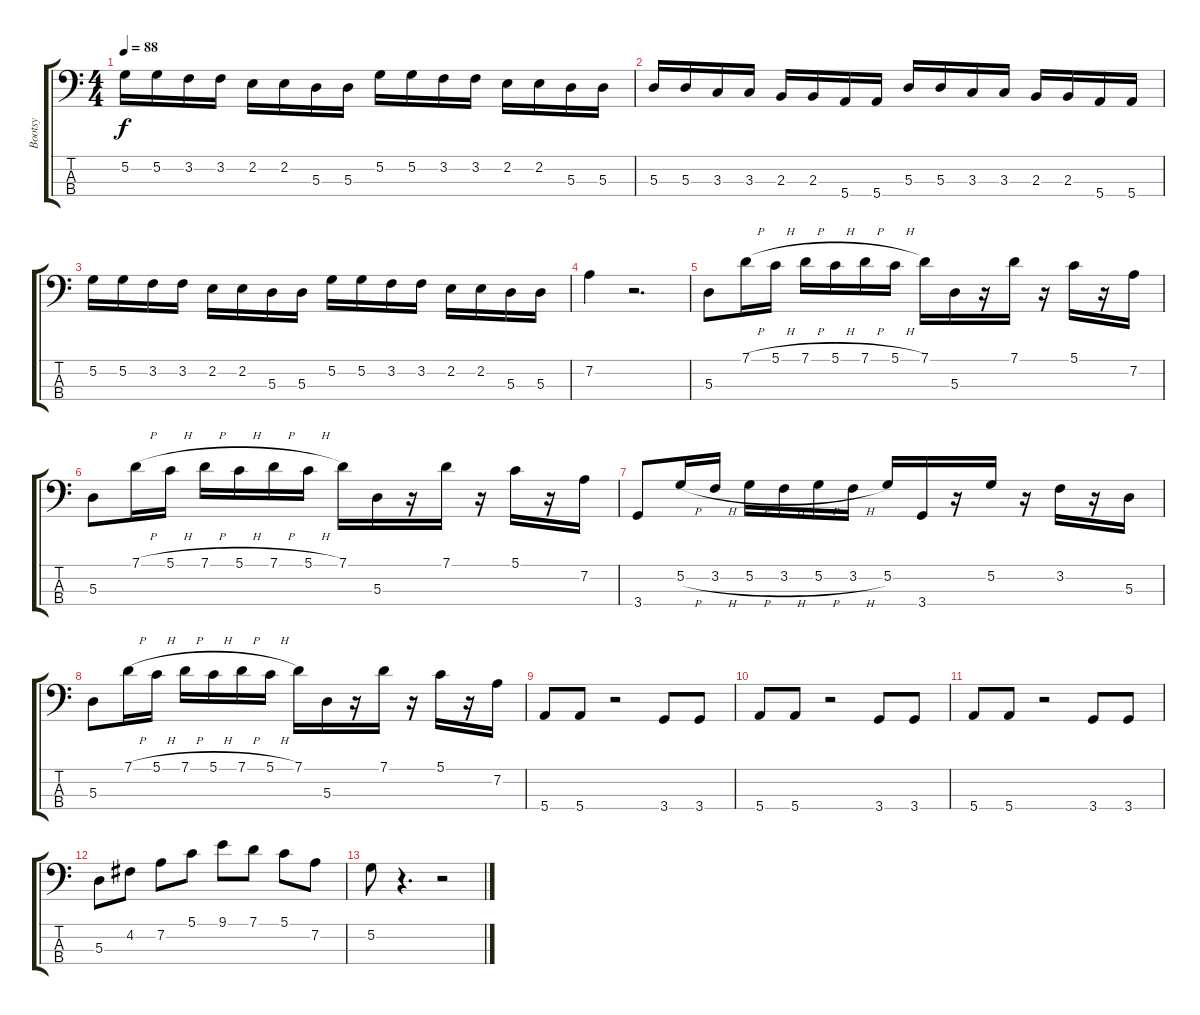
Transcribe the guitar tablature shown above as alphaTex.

\track ("Bootsy" "Bootsy") {instrument electricbassfinger}
\staff {score tabs}
\tuning (G2 D2 A1 E1) {hide}
\ts (4 4)
\tempo 88
\clef f4
\ks c
5.2.16{dy f} 5.2.16 3.2.16 3.2.16 2.2.16 2.2.16 5.3.16 5.3.16 5.2.16 5.2.16 3.2.16 3.2.16 2.2.16 2.2.16 5.3.16 5.3.16 |
5.3.16 5.3.16 3.3.16 3.3.16 2.3.16 2.3.16 5.4.16 5.4.16 5.3.16 5.3.16 3.3.16 3.3.16 2.3.16 2.3.16 5.4.16 5.4.16 |
5.2.16 5.2.16 3.2.16 3.2.16 2.2.16 2.2.16 5.3.16 5.3.16 5.2.16 5.2.16 3.2.16 3.2.16 2.2.16 2.2.16 5.3.16 5.3.16 |
7.2.4 r.2{d} |
5.3.8 7.1{h}.16 5.1{h}.16 7.1{h}.16 5.1{h}.16 7.1{h}.16 5.1{h}.16 7.1.16 5.3.16 r.16 7.1.16 r.16 5.1.16 r.16 7.2.16 |
5.3.8 7.1{h}.16 5.1{h}.16 7.1{h}.16 5.1{h}.16 7.1{h}.16 5.1{h}.16 7.1.16 5.3.16 r.16 7.1.16 r.16 5.1.16 r.16 7.2.16 |
3.4.8 5.2{h}.16 3.2{h}.16 5.2{h}.16 3.2{h}.16 5.2{h}.16 3.2{h}.16 5.2.16 3.4.16 r.16 5.2.16 r.16 3.2.16 r.16 5.3.16 |
5.3.8 7.1{h}.16 5.1{h}.16 7.1{h}.16 5.1{h}.16 7.1{h}.16 5.1{h}.16 7.1.16 5.3.16 r.16 7.1.16 r.16 5.1.16 r.16 7.2.16 |
5.4.8 5.4.8 r.2 3.4.8 3.4.8 |
5.4.8 5.4.8 r.2 3.4.8 3.4.8 |
5.4.8 5.4.8 r.2 3.4.8 3.4.8 |
5.3.8 4.2.8 7.2.8 5.1.8 9.1.8 7.1.8 5.1.8 7.2.8 |
5.2.8 r.4{d} r.2
